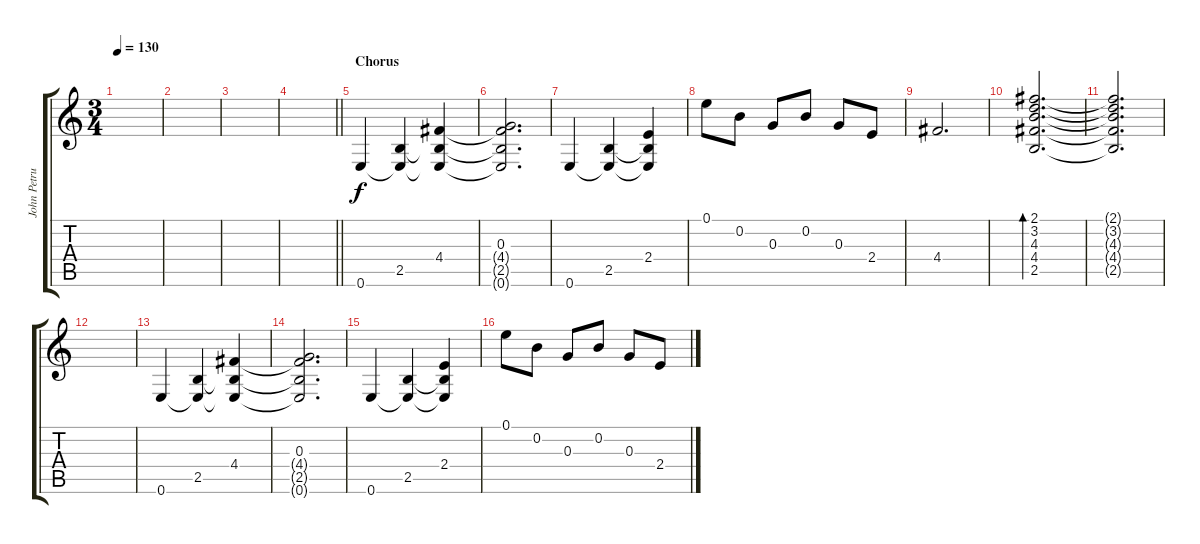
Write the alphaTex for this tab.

\track ("John Petrucci  I" "John Petru") {instrument electricguitarclean}
\staff {score tabs}
\tuning (E4 B3 G3 D3 A2 E2) {hide}
\ts (3 4)
\tempo 130
\clef g2
\ks c
|
|
|
\barLineRight lightlight
|
\section ("" "Chorus")
0.6.4 (2.5 0.6{t}).4 (4.4 2.5{t} 0.6{t}).4 |
(0.3 4.4{t} 2.5{t} 0.6{t}).2{d} |
0.6.4 (2.5 0.6{t}).4 (2.4 2.5{t} 0.6{t}).4 |
0.1.8 0.2.8 0.3.8 0.2.8 0.3.8 2.4.8 |
4.4.2{d} |
(2.1 3.2 4.3 4.4 2.5).2{d bd 120} |
(2.1{t} 3.2{t} 4.3{t} 4.4{t} 2.5{t}).2{d} |
|
0.6.4 (2.5 0.6{t}).4 (4.4 2.5{t} 0.6{t}).4 |
(0.3 4.4{t} 2.5{t} 0.6{t}).2{d} |
0.6.4 (2.5 0.6{t}).4 (2.4 2.5{t} 0.6{t}).4 |
0.1.8 0.2.8 0.3.8 0.2.8 0.3.8 2.4.8
